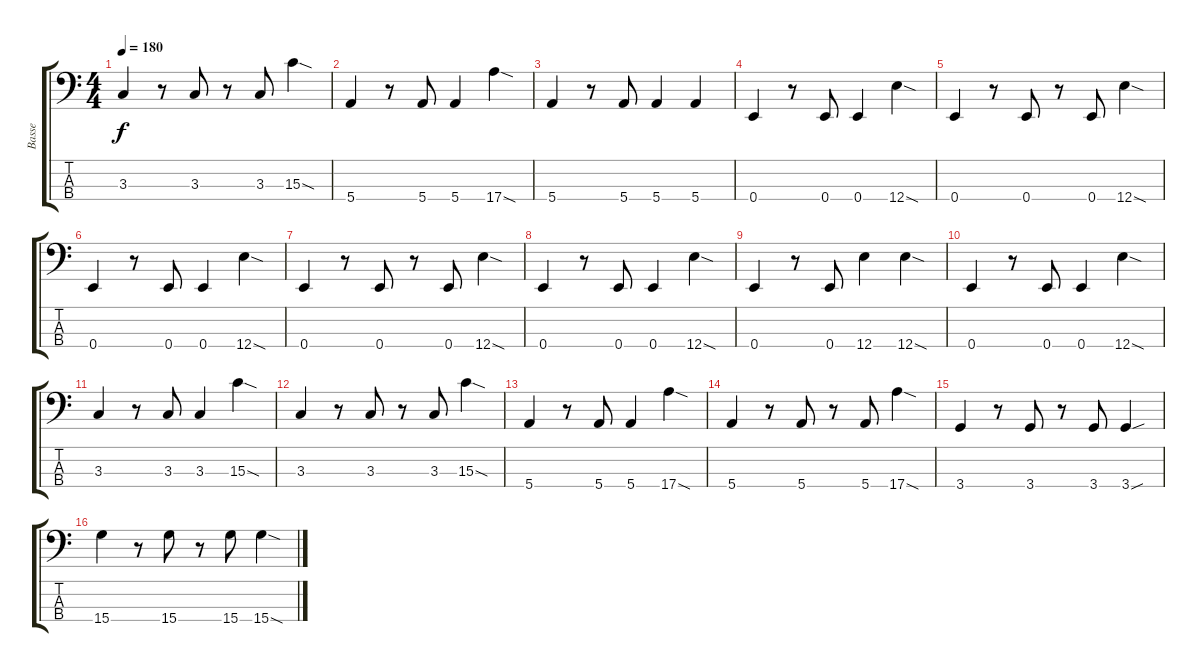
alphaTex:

\track ("Basse" "Basse") {instrument electricbassfinger}
\staff {score tabs}
\tuning (G2 D2 A1 E1) {hide}
\ts (4 4)
\tempo 180
\clef f4
\ks c
3.3.4{dy f} r.8 3.3.8 r.8 3.3.8 15.3{sod}.4 |
5.4.4 r.8 5.4.8 5.4.4 17.4{sod}.4 |
5.4.4 r.8 5.4.8 5.4.4 5.4.4 |
0.4.4 r.8 0.4.8 0.4.4 12.4{sod}.4 |
0.4.4 r.8 0.4.8 r.8 0.4.8 12.4{sod}.4 |
0.4.4 r.8 0.4.8 0.4.4 12.4{sod}.4 |
0.4.4 r.8 0.4.8 r.8 0.4.8 12.4{sod}.4 |
0.4.4 r.8 0.4.8 0.4.4 12.4{sod}.4 |
0.4.4 r.8 0.4.8 12.4.4 12.4{sod}.4 |
0.4.4 r.8 0.4.8 0.4.4 12.4{sod}.4 |
3.3.4 r.8 3.3.8 3.3.4 15.3{sod}.4 |
3.3.4 r.8 3.3.8 r.8 3.3.8 15.3{sod}.4 |
5.4.4 r.8 5.4.8 5.4.4 17.4{sod}.4 |
5.4.4 r.8 5.4.8 r.8 5.4.8 17.4{sod}.4 |
3.4.4 r.8 3.4.8 r.8 3.4.8 3.4{sou}.4 |
15.4.4 r.8 15.4.8 r.8 15.4.8 15.4{sod}.4
